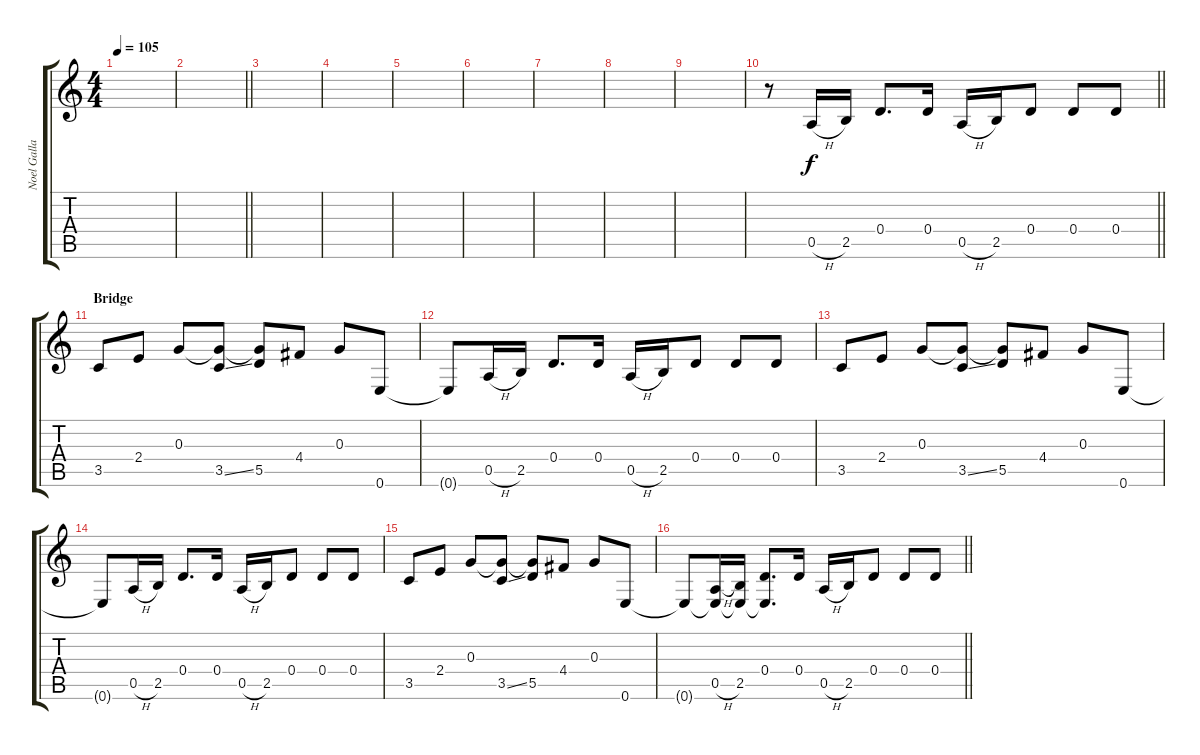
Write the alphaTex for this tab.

\track ("Noel Gallagher" "Noel Galla") {instrument overdrivenguitar}
\staff {score tabs}
\tuning (E4 B3 G3 D3 A2 E2) {hide}
\ts (4 4)
\tempo 105
\clef g2
\ks c
|
\barLineRight lightlight
|
|
|
|
|
|
|
|
\barLineRight lightlight
r.8 0.5{h}.16 2.5.16 0.4.8{d} 0.4.16 0.5{h}.16 2.5.16 0.4.8 0.4.8 0.4.8 |
\section ("" "Bridge")
3.5.8 2.4.8 0.3.8 (0.3{t} 3.5{ss}).8 (0.3{t} 5.5).8 4.4.8 0.3.8 0.6.8 |
0.6{t}.8 0.5{h}.16 2.5.16 0.4.8{d} 0.4.16 0.5{h}.16 2.5.16 0.4.8 0.4.8 0.4.8 |
3.5.8 2.4.8 0.3.8 (0.3{t} 3.5{ss}).8 (0.3{t} 5.5).8 4.4.8 0.3.8 0.6.8 |
0.6{t}.8 0.5{h}.16 2.5.16 0.4.8{d} 0.4.16 0.5{h}.16 2.5.16 0.4.8 0.4.8 0.4.8 |
3.5.8 2.4.8 0.3.8 (0.3{t} 3.5{ss}).8 (0.3{t} 5.5).8 4.4.8 0.3.8 0.6.8 |
\barLineRight lightlight
0.6{t}.8 (0.5{h} 0.6{t}).16 (2.5 0.6{t}).16 (0.4 0.6{t}).8{d} 0.4.16 0.5{h}.16 2.5.16 0.4.8 0.4.8 0.4.8
